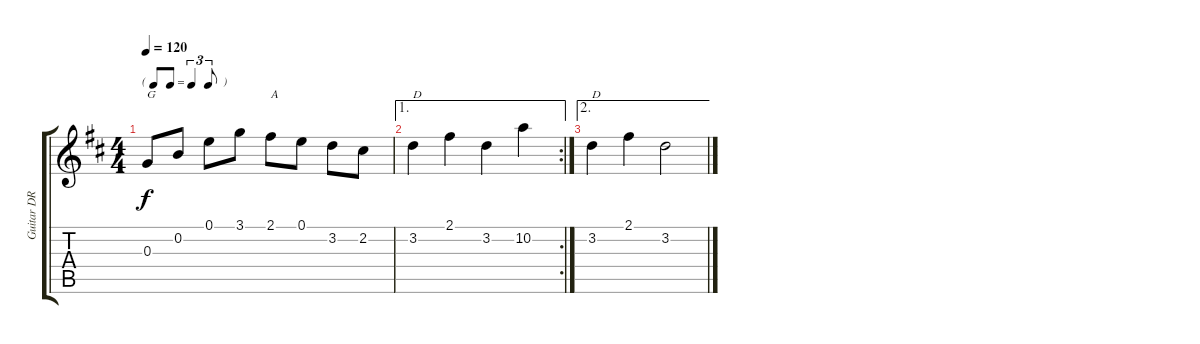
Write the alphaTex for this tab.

\track ("Guitar DR" "Guitar DR") {instrument acousticguitarsteel}
\staff {score tabs}
\tuning (E4 B3 G3 D3 A2 E2) {hide}
\ts (4 4)
\tf triplet8th
\tempo 120
\clef g2
\ks d
0.3.8{txt "G" dy f} 0.2.8 0.1.8 3.1.8 2.1.8{txt "A"} 0.1.8 3.2.8 2.2.8 |
\ae 1
\rc 2
3.2.4{txt "D"} 2.1.4 3.2.4 10.2.4 |
\ae 2
3.2.4{txt "D"} 2.1.4 3.2.2
